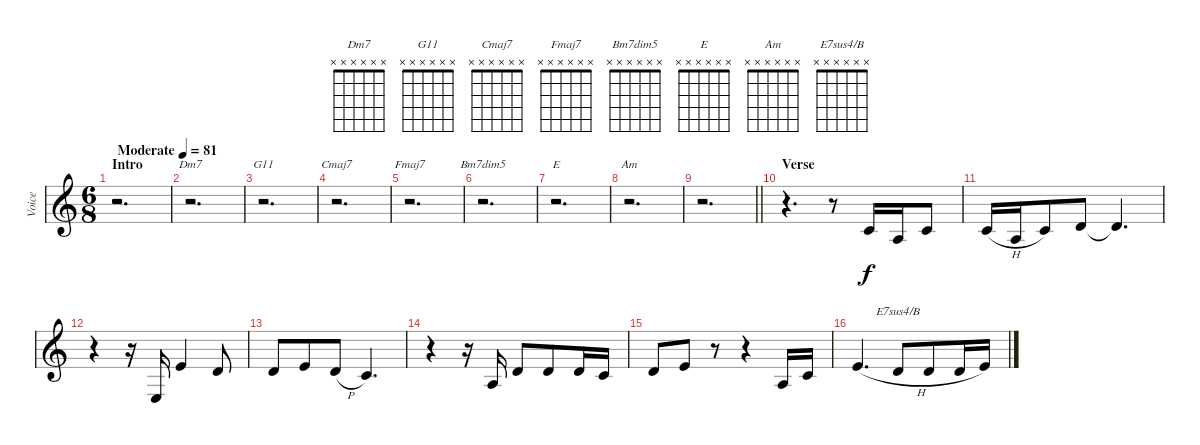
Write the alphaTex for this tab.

\track ("Voice" "Voice") {instrument lead2sawtooth}
\staff {score}
\tuning (E4 B3 G3 D3 A2 E2) {hide}
\chord ("Dm7" x x x x x x)
\chord ("G11" x x x x x x)
\chord ("Cmaj7" x x x x x x)
\chord ("Fmaj7" x x x x x x)
\chord ("Bm7dim5" x x x x x x)
\chord ("E" x x x x x x)
\chord ("Am" x x x x x x)
\chord ("E7sus4/B" x x x x x x)
\ts (6 8)
\section ("" "Intro")
\tempo (81 "Moderate")
\clef g2
\ks c
r.2{d dy f instrument lead2sawtooth} |
r.2{d ch "Dm7"} |
r.2{d ch "G11"} |
r.2{d ch "Cmaj7"} |
r.2{d ch "Fmaj7"} |
r.2{d ch "Bm7dim5"} |
r.2{d ch "E"} |
r.2{d ch "Am"} |
\barLineRight lightlight
r.2{d} |
\section ("" "Verse")
r.4{d} r.8 1.2.16 2.3.16 1.2.8 |
1.2{h}.16 2.3.16 1.2.8 3.2.8 3.2{t}.4{d} |
r.4 r.16 2.4.16 0.1.4 3.2.8 |
3.2.8 0.1.8 3.2{h}.8 1.2.4{d} |
r.4 r.16 2.3.16 3.2.8 3.2.8 3.2.16 1.2.16 |
3.2.8 0.1.8 r.8 r.4 2.3.16 1.2.16 |
0.1{h}.4{d} 3.2.8{ch "E7sus4/B"} 3.2.8 3.2.16 0.1.16
